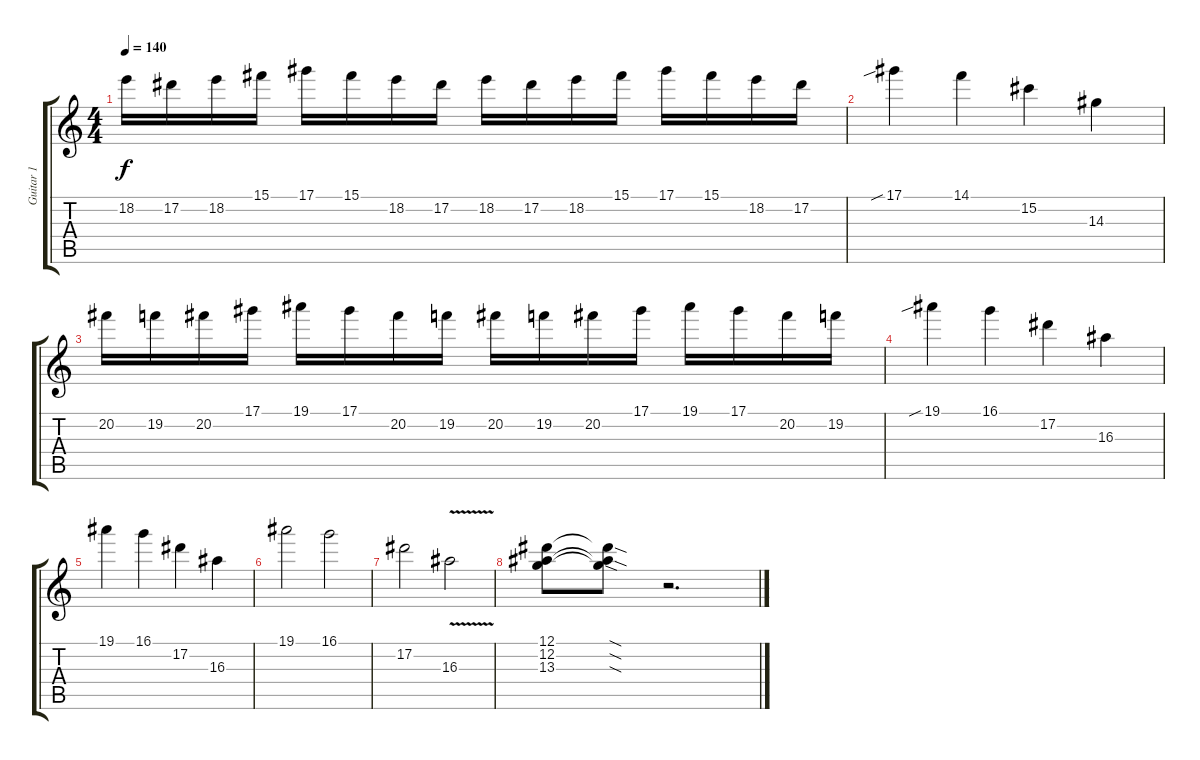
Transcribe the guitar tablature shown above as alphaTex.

\track ("Guitar 1" "Guitar 1") {instrument distortionguitar}
\staff {score tabs}
\tuning (Eb4 Bb3 Gb3 Db3 Ab2 Eb2) {hide}
\ts (4 4)
\tempo 140
\clef g2
\ks c
18.2.16{dy f} 17.2.16 18.2.16 15.1.16 17.1.16 15.1.16 18.2.16 17.2.16 18.2.16 17.2.16 18.2.16 15.1.16 17.1.16 15.1.16 18.2.16 17.2.16 |
17.1{sib}.4 14.1.4 15.2.4 14.3.4 |
20.2.16 19.2.16 20.2.16 17.1.16 19.1.16 17.1.16 20.2.16 19.2.16 20.2.16 19.2.16 20.2.16 17.1.16 19.1.16 17.1.16 20.2.16 19.2.16 |
19.1{sib}.4 16.1.4 17.2.4 16.3.4 |
19.1.4 16.1.4 17.2.4 16.3.4 |
19.1.2 16.1.2 |
17.2.2 16.3{v}.2 |
(12.1 12.2 13.3).8 (12.1{sod t} 12.2{sod t} 13.3{sod t}).8 r.2{d}
